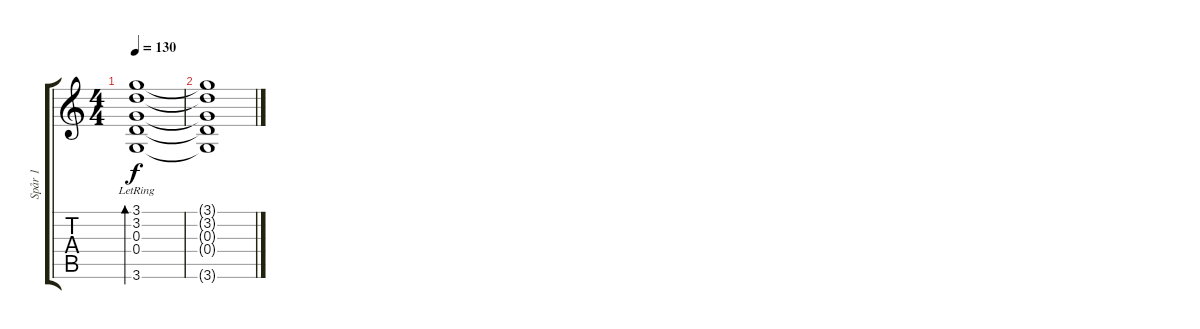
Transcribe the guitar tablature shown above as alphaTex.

\track ("Spår 1" "Spår 1") {instrument acousticguitarsteel}
\staff {score tabs}
\tuning (E4 B3 G3 D3 A2 E2) {hide}
\ts (4 4)
\tempo 130
\clef g2
\ks c
(3.1{lr} 3.2{lr} 0.3{lr} 0.4{lr} 3.6{lr}).1{bd 240 dy f} |
(3.1{t} 3.2{t} 0.3{t} 0.4{t} 3.6{t}).1
